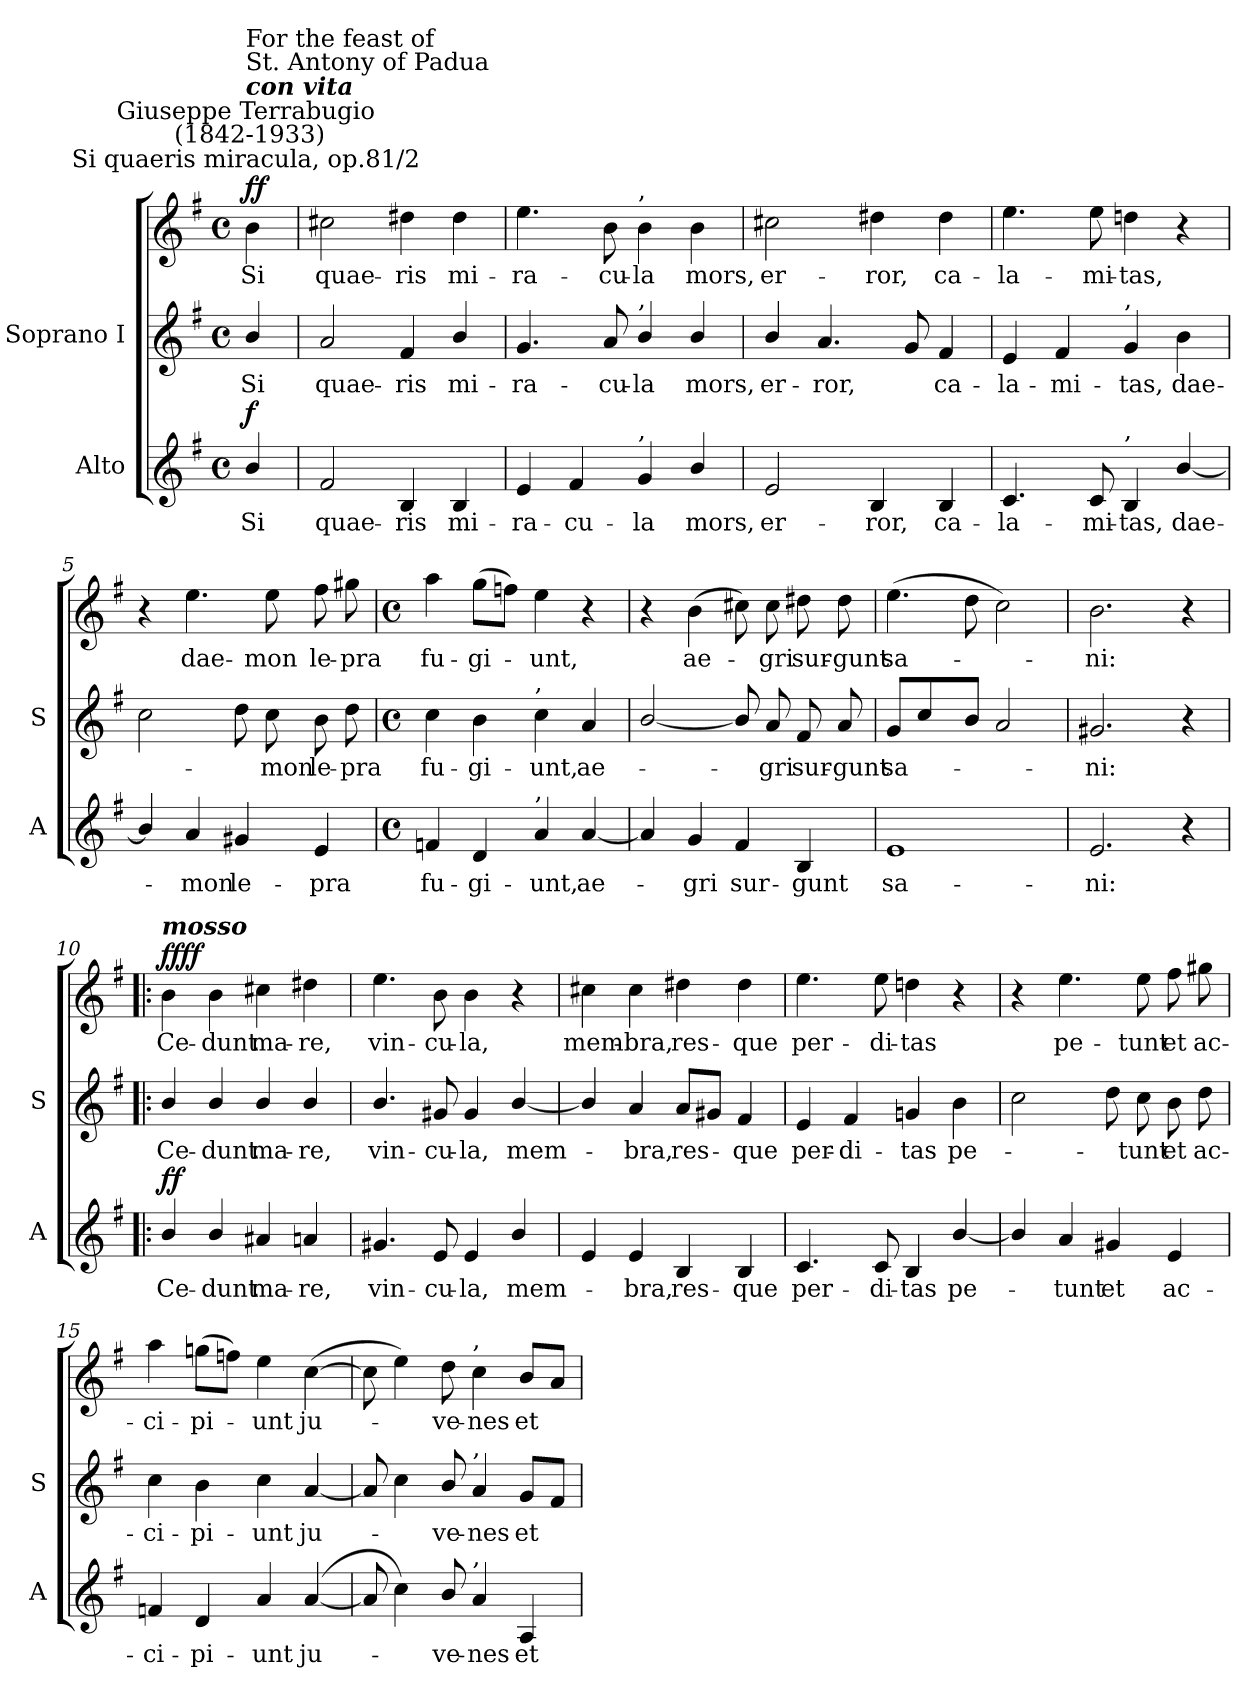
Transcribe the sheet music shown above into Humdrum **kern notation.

**kern	**text	**dynam	**kern	**text	**kern	**text	**dynam
*part2	*part2	*part2	*part1	*part1	*part1	*part1	*part1
*staff3	*staff3	*staff3	*staff2	*staff2	*staff1	*staff1	*staff1/2
*I"Alto	*	*	*I"Soprano I	*	*	*	*
*I'A	*	*	*I'S	*	*	*	*
*clefG2	*	*	*clefG2	*	*clefG2	*	*
*k[f#]	*	*	*k[f#]	*	*k[f#]	*	*
*G:	*	*	*G:	*	*G:	*	*
*M4/4	*	*	*M4/4	*	*M4/4	*	*
*met(c)	*	*	*met(c)	*	*met(c)	*	*
=	=	=	=	=	=	=	=
!	!	!	!	!	!LO:TX:a:cj:t=Si quaeris miracula, op.81/2	!	!
!	!	!	!	!	!LO:TX:a:cj:t=Giuseppe Terrabugio\n (1842-1933)	!	!
!	!	!	!	!	!LO:TX:a:Bi:t=con vita	!	!
!	!	!	!	!	!LO:TX:a:t=For the feast of\nSt. Antony of Padua	!	!
!	!LO:LY:b	!LO:DY:b	!	!LO:LY:b	!	!LO:LY:b	!LO:DY:b=2
!	!	!	!	!	!	!	!LO:DY:n=1:b
4b/	Si	f	4b/	Si	4b	Si	f f
=1	=1	=1	=1	=1	=1	=1	=1
!	!LO:LY:b	!	!	!LO:LY:b	!	!LO:LY:b	!
2f#	quae-	.	2a	-quae-	2cc#X	quae-	.
!	!LO:LY:b	!	!	!LO:LY:b	!	!LO:LY:b	!
4B	-ris	.	4f#	-ris	4dd#X	-ris	.
!	!LO:LY:b	!	!	!LO:LY:b	!	!LO:LY:b	!
4B	mi-	.	4b/	mi-	4dd#	mi-	.
=2	=2	=2	=2	=2	=2	=2	=2
!	!LO:LY:b	!	!	!LO:LY:b	!	!LO:LY:b	!
4e	-ra-	.	4.g	ra-	4.ee	-ra-	.
!	!LO:LY:b	!	!	!	!	!	!
4f#	-cu-	.	.	.	.	.	.
!	!	!	!	!LO:LY:b	!	!LO:LY:b	!
.	.	.	8a	-cu-	8b	-cu-	.
!	!	!	!	!	!LO:TX:a:t=,	!	!
!	!	!	!LO:TX:a:t=,	!	!	!	!
!LO:TX:a:t=,	!	!	!	!	!	!	!
!	!LO:LY:b	!	!	!LO:LY:b	!	!LO:LY:b	!
4g	-la	.	4b/	-la	4b	-la	.
!	!LO:LY:b	!	!	!LO:LY:b	!	!LO:LY:b	!
4b/	mors,	.	4b/	mors,	4b	mors,	.
=3	=3	=3	=3	=3	=3	=3	=3
!	!LO:LY:b	!	!	!LO:LY:b	!	!LO:LY:b	!
2e	er-	.	4b/	-er-	2cc#X	er-	.
!	!	!	!	!LO:LY:b	!	!	!
.	.	.	4.a	-ror,	.	.	.
!	!LO:LY:b	!	!	!	!	!LO:LY:b	!
4B	-ror,	.	.	.	4dd#X	-ror,	.
.	.	.	8g	.	.	.	.
!	!LO:LY:b	!	!	!LO:LY:b	!	!LO:LY:b	!
4B	ca-	.	4f#	ca-	4dd#	ca-	.
=4	=4	=4	=4	=4	=4	=4	=4
!	!LO:LY:b	!	!	!LO:LY:b	!	!LO:LY:b	!
4.c	-la-	.	4e	la-	4.ee	-la-	.
!	!	!	!	!LO:LY:b	!	!	!
.	.	.	4f#	-mi-	.	.	.
!	!LO:LY:b	!	!	!	!	!LO:LY:b	!
8c	-mi-	.	.	.	8ee	-mi-	.
!	!	!	!LO:TX:a:t=,	!	!	!	!
!LO:TX:a:t=,	!	!	!	!	!	!	!
!	!LO:LY:b	!	!	!LO:LY:b	!	!LO:LY:b	!
4B	-tas,	.	4g	-tas,	4ddn	-tas,	.
!	!LO:LY:b	!	!	!LO:LY:b	!	!	!
[4b/	dae-	.	4b	dae-	4r	.	.
=5	=5	=5	=5	=5	=5	=5	=5
4b/]	.	.	2cc	.	4r	.	.
!	!LO:LY:b	!	!	!	!	!LO:LY:b	!
4a	mon	.	.	.	4.ee	dae-	.
!	!LO:LY:b	!	!	!	!	!	!
4g#X	le-	.	8dd	.	.	.	.
!	!	!	!	!LO:LY:b	!	!LO:LY:b	!
.	.	.	8cc	mon	8ee	-mon	.
!	!LO:LY:b	!	!	!LO:LY:b	!	!LO:LY:b	!
4e	-pra	.	8b	le-	8ff#	le-	.
!	!	!	!	!LO:LY:b	!	!LO:LY:b	!
.	.	.	8dd	-pra	8gg#X	-pra	.
!!LO:LB:g=z
=6	=6	=6	=6	=6	=6	=6	=6
*M4/4	*	*	*M4/4	*	*M4/4	*	*
*met(c)	*	*	*met(c)	*	*met(c)	*	*
!	!LO:LY:b	!	!	!LO:LY:b	!	!LO:LY:b	!
4fn	fu-	.	4cc	fu-	4aa	fu-	.
!	!LO:LY:b	!	!	!LO:LY:b	!	!LO:LY:b	!
4d	-gi-	.	4b	-gi-	(>8ggL	-gi-	.
.	.	.	.	.	8ffnJ)	.	.
!	!	!	!LO:TX:a:t=,	!	!	!	!
!LO:TX:a:t=,	!	!	!	!	!	!	!
!	!LO:LY:b	!	!	!LO:LY:b	!	!LO:LY:b	!
4a	-unt,	.	4cc	-unt,	4ee	unt,	.
!	!LO:LY:b	!	!	!LO:LY:b	!	!	!
[4a	ae-	.	4a	ae-	4r	.	.
=7	=7	=7	=7	=7	=7	=7	=7
4a]	.	.	[2b/	.	4r	.	.
!	!LO:LY:b	!	!	!	!	!LO:LY:b	!
4g	gri	.	.	.	(>4b	ae-	.
!	!LO:LY:b	!	!	!	!	!	!
4f#	sur-	.	8b/]	.	8cc#X)	.	.
!	!	!	!	!LO:LY:b	!	!LO:LY:b	!
.	.	.	8a	gri	8cc#	gri	.
!	!LO:LY:b	!	!	!LO:LY:b	!	!LO:LY:b	!
4B	-gunt	.	8f#	sur-	8dd#X	sur-	.
!	!	!	!	!LO:LY:b	!	!LO:LY:b	!
.	.	.	8a	-gunt	8dd#	-gunt	.
=8	=8	=8	=8	=8	=8	=8	=8
!	!LO:LY:b	!	!	!LO:LY:b	!	!LO:LY:b	!
1e	sa-	.	8gL	sa-	(>4.ee	sa-	.
.	.	.	4cc/	.	.	.	.
.	.	.	8b/J	.	8dd	.	.
.	.	.	2a	.	2cc)	.	.
=9	=9	=9	=9	=9	=9	=9	=9
!	!LO:LY:b	!	!	!LO:LY:b	!	!LO:LY:b	!
2.e	-ni:	.	2.g#X	ni:	2.b	ni:	.
4r	.	.	4r	.	4r	.	.
=10!|:	=10!|:	=10!|:	=10!|:	=10!|:	=10!|:	=10!|:	=10!|:
!	!	!	!	!	!LO:TX:a:Bi:t=mosso	!	!
!	!LO:LY:b	!LO:DY:b	!	!LO:LY:b	!	!LO:LY:b	!LO:DY:b=2
!	!	!	!	!	!	!	!LO:DY:n=1:b
4b/	Ce-	ff	4b/	Ce-	4b	Ce-	ff ff
!	!LO:LY:b	!	!	!LO:LY:b	!	!LO:LY:b	!
4b/	-dunt	.	4b/	-dunt	4b	-dunt	.
!	!LO:LY:b	!	!	!LO:LY:b	!	!LO:LY:b	!
4a#X	ma-	.	4b/	ma-	4cc#X	ma-	.
!	!LO:LY:b	!	!	!LO:LY:b	!	!LO:LY:b	!
4an	-re,	.	4b/	-re,	4dd#X	-re,	.
=11	=11	=11	=11	=11	=11	=11	=11
!	!LO:LY:b	!	!	!LO:LY:b	!	!LO:LY:b	!
4.g#X	vin-	.	4.b/	vin-	4.ee	vin-	.
!	!LO:LY:b	!	!	!LO:LY:b	!	!LO:LY:b	!
8e	-cu-	.	8g#X	-cu-	8b	-cu-	.
!	!LO:LY:b	!	!	!LO:LY:b	!	!LO:LY:b	!
4e	-la,	.	4g#	-la,	4b	-la,	.
!	!LO:LY:b	!	!	!LO:LY:b	!	!	!
4b/	mem-	.	[4b/	mem-	4r	.	.
!!LO:LB:g=z
=12	=12	=12	=12	=12	=12	=12	=12
!	!	!	!	!	!	!LO:LY:b	!
4e	.	.	4b/]	.	4cc#X	mem-	.
!	!LO:LY:b	!	!	!LO:LY:b	!	!LO:LY:b	!
4e	bra,	.	4a	bra,	4cc#	-bra,	.
!	!LO:LY:b	!	!	!LO:LY:b	!	!LO:LY:b	!
4B	res-	.	8aL	res-	4dd#X	res-	.
.	.	.	8g#XJ	.	.	.	.
!	!LO:LY:b	!	!	!LO:LY:b	!	!LO:LY:b	!
4B	-que	.	4f#	que	4dd#	-que	.
=13	=13	=13	=13	=13	=13	=13	=13
!	!LO:LY:b	!	!	!LO:LY:b	!	!LO:LY:b	!
4.c	per-	.	4e	per-	4.ee	per-	.
!	!	!	!	!LO:LY:b	!	!	!
.	.	.	4f#	-di-	.	.	.
!	!LO:LY:b	!	!	!	!	!LO:LY:b	!
8c	-di-	.	.	.	8ee	-di-	.
!	!LO:LY:b	!	!	!LO:LY:b	!	!LO:LY:b	!
4B	-tas	.	4gn	-tas	4ddn	-tas	.
!	!LO:LY:b	!	!	!LO:LY:b	!	!	!
[4b/	pe-	.	4b	pe-	4r	.	.
=14	=14	=14	=14	=14	=14	=14	=14
4b/]	.	.	2cc	.	4r	.	.
!	!LO:LY:b	!	!	!	!	!LO:LY:b	!
4a	tunt	.	.	.	4.ee	pe-	.
!	!LO:LY:b	!	!	!	!	!	!
4g#X	et	.	8dd	.	.	.	.
!	!	!	!	!LO:LY:b	!	!LO:LY:b	!
.	.	.	8cc	-tunt	8ee	-tunt	.
!	!LO:LY:b	!	!	!LO:LY:b	!	!LO:LY:b	!
4e	ac-	.	8b	et	8ff#	et	.
!	!	!	!	!LO:LY:b	!	!LO:LY:b	!
.	.	.	8dd	ac-	8gg#X	ac-	.
=15	=15	=15	=15	=15	=15	=15	=15
!	!LO:LY:b	!	!	!LO:LY:b	!	!LO:LY:b	!
4fn	-ci-	.	4cc	ci-	4aa	-ci-	.
!	!LO:LY:b	!	!	!LO:LY:b	!	!LO:LY:b	!
4d	-pi-	.	4b	-pi-	(>8ggnL	-pi-	.
.	.	.	.	.	8ffnJ)	.	.
!	!LO:LY:b	!	!	!LO:LY:b	!	!LO:LY:b	!
4a	-unt	.	4cc	-unt	4ee	unt	.
!	!LO:LY:b	!	!	!LO:LY:b	!	!LO:LY:b	!
(<[4a	ju-	.	(<[4a	ju-	(>[4cc	ju-	.
=16	=16	=16	=16	=16	=16	=16	=16
8a]	.	.	8a]	.	8cc]	.	.
4cc)	.	.	4cc	.	4ee)	.	.
!	!LO:LY:b	!	!	!LO:LY:b	!	!LO:LY:b	!
8b/	ve-	.	8b/	ve-	8dd	ve-	.
!	!	!	!	!	!LO:TX:a:t=,	!	!
!	!	!	!LO:TX:a:t=,	!	!	!	!
!LO:TX:a:t=,	!	!	!	!	!	!	!
!	!LO:LY:b	!	!	!LO:LY:b	!	!LO:LY:b	!
4a	-nes	.	4a	-nes	4cc	-nes	.
!	!LO:LY:b	!	!	!LO:LY:b	!	!LO:LY:b	!
4A	et	.	8gL	et	8bL	et	.
.	.	.	8f#J	.	8aJ)	.	.
=	=	=	=	=	=	=	=
*-	*-	*-	*-	*-	*-	*-	*-
